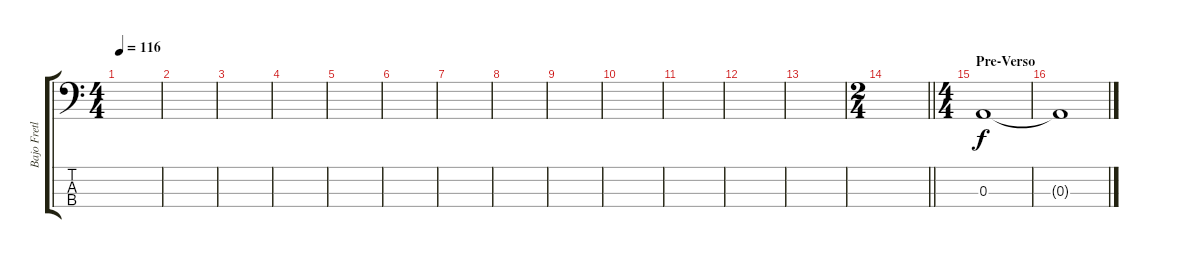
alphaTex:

\track ("Bajo Fretless" "Bajo Fretl") {instrument electricbassfinger}
\staff {score tabs}
\tuning (G2 D2 A1 E1) {hide}
\ts (4 4)
\tempo 116
\clef f4
\ks c
|
|
|
|
|
|
|
|
|
|
|
|
|
\ts (2 4)
\barLineRight lightlight
|
\ts (4 4)
\section ("" "Pre-Verso")
0.3.1 |
0.3{t}.1
